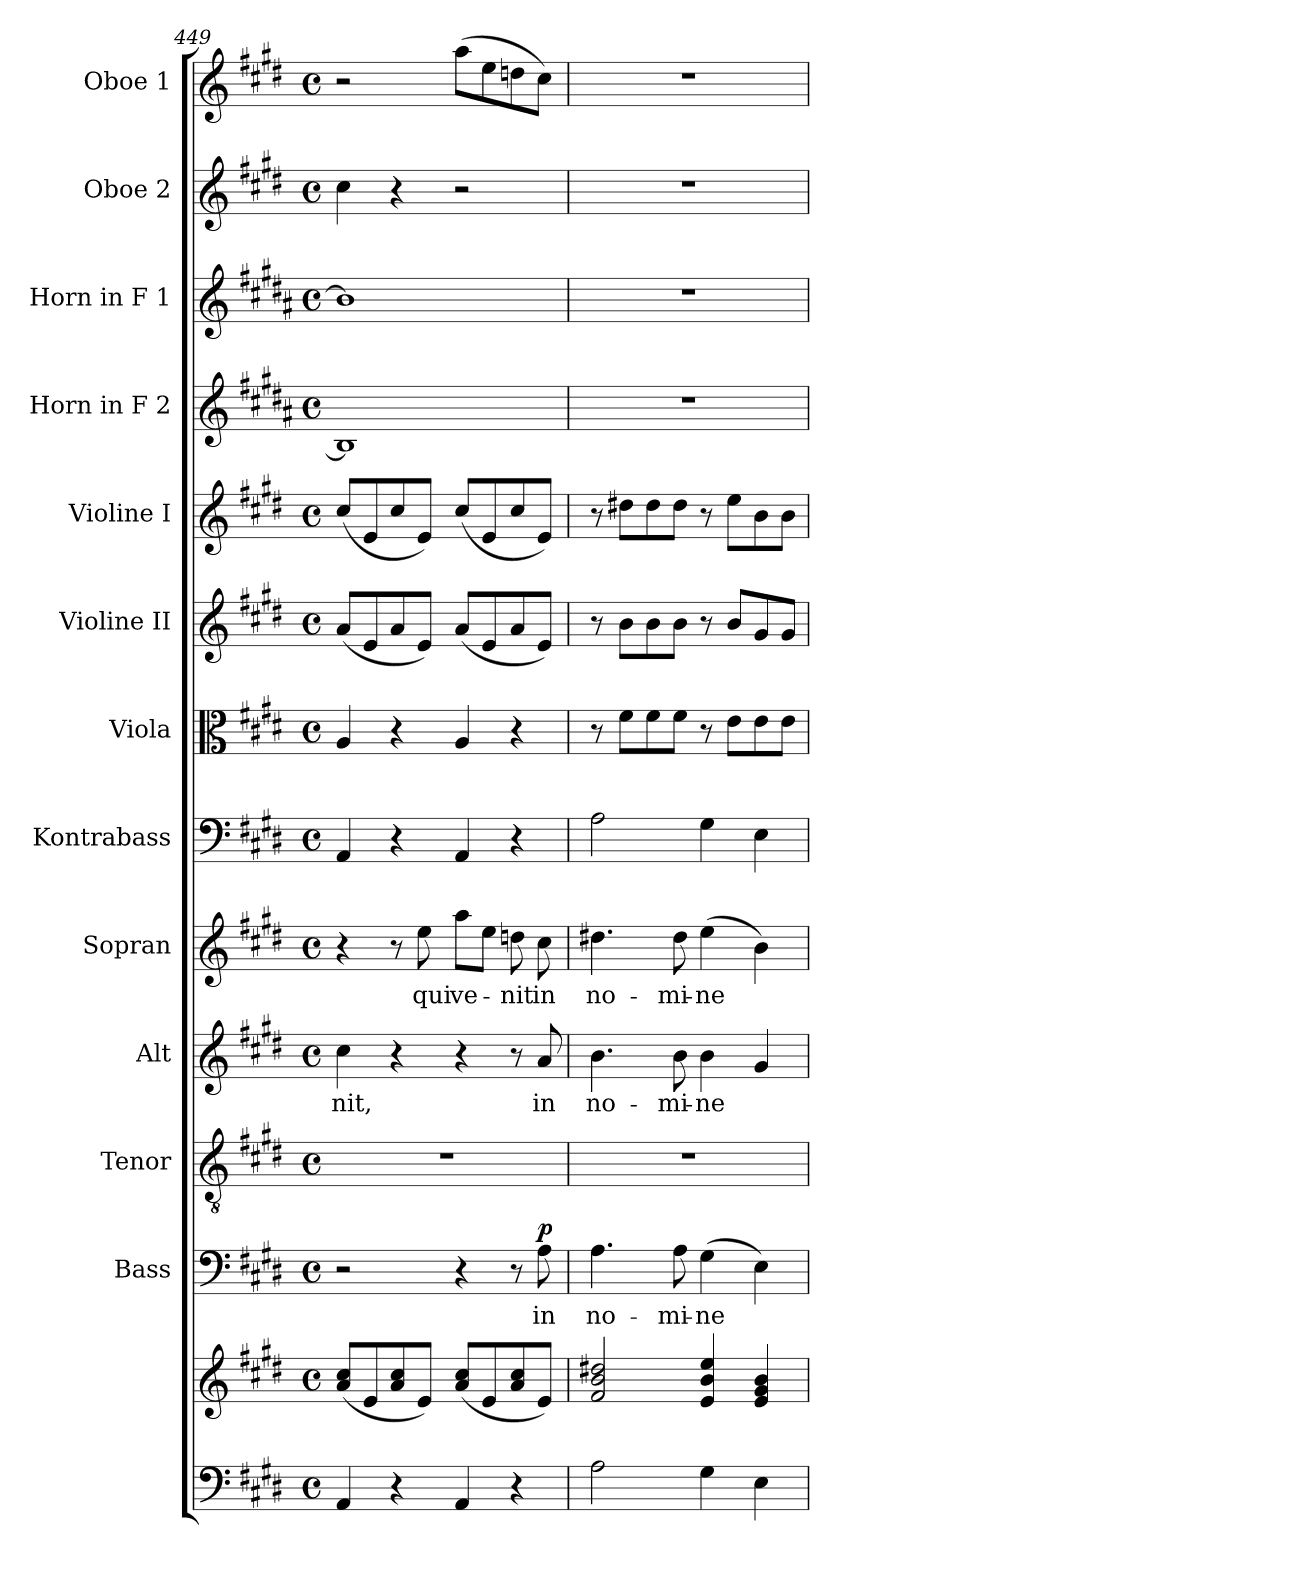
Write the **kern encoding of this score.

**kern	**kern	**kern	**text	**dynam	**kern	**kern	**text	**kern	**text	**kern	**kern	**kern	**kern	**kern	**kern	**kern	**kern
*part13	*part13	*part12	*part12	*part12	*part11	*part10	*part10	*part9	*part9	*part8	*part7	*part6	*part5	*part4	*part3	*part2	*part1
*staff14	*staff13	*staff12	*staff12	*staff12	*staff11	*staff10	*staff10	*staff9	*staff9	*staff8	*staff7	*staff6	*staff5	*staff4	*staff3	*staff2	*staff1
*	*	*I"Bass	*	*	*I"Tenor	*I"Alt	*	*I"Sopran	*	*I"Kontrabass	*I"Viola	*I"Violine II	*I"Violine I	*I"Horn in F 2	*I"Horn in F 1	*I"Oboe 2	*I"Oboe 1
*	*	*I'B.	*	*	*I'T.	*I'A.	*	*I'S.	*	*I'Kb.	*I'Vla.	*I'Vl. II	*I'Vl. I	*	*	*I'Ob.. 2	*I'Ob. 1
*clefF4	*clefG2	*clefF4	*	*	*clefGv2	*clefG2	*	*clefG2	*	*clefF4	*clefC3	*clefG2	*clefG2	*clefG2	*clefG2	*clefG2	*clefG2
*	*	*	*	*	*	*	*	*	*	*ITrd7c12	*	*	*	*ITrd4c7	*ITrd4c7	*	*
*k[f#c#g#d#]	*k[f#c#g#d#]	*k[f#c#g#d#]	*	*	*k[f#c#g#d#]	*k[f#c#g#d#]	*	*k[f#c#g#d#]	*	*k[f#c#g#d#]	*k[f#c#g#d#]	*k[f#c#g#d#]	*k[f#c#g#d#]	*k[f#c#g#d#]	*k[f#c#g#d#]	*k[f#c#g#d#]	*k[f#c#g#d#]
*E:	*E:	*E:	*	*	*E:	*E:	*	*E:	*	*E:	*E:	*E:	*E:	*E:	*E:	*E:	*E:
*M4/4	*M4/4	*M4/4	*	*	*M4/4	*M4/4	*	*M4/4	*	*M4/4	*M4/4	*M4/4	*M4/4	*M4/4	*M4/4	*M4/4	*M4/4
*met(c)	*met(c)	*met(c)	*	*	*met(c)	*met(c)	*	*met(c)	*	*met(c)	*met(c)	*met(c)	*met(c)	*met(c)	*met(c)	*met(c)	*met(c)
=449	=449	=449	=449	=449	=449	=449	=449	=449	=449	=449	=449	=449	=449	=449	=449	=449	=449
!	!	!	!	!	!	!	!LO:LY:b	!	!	!	!	!	!	!	!	!	!
4AA/	(<8a/ 8cc#/L	2r	.	.	1r	4cc#\	-nit,	4r	.	4AAA/	4A/	(<8a/L	(<8cc#/L	1E]	1e]	4cc#\	2r
.	8e/	.	.	.	.	.	.	.	.	.	.	8e/	8e/	.	.	.	.
4r	8a/ 8cc#/	.	.	.	.	4r	.	8r	.	4r	4r	8a/	8cc#/	.	.	4r	.
!	!	!	!	!	!	!	!	!	!LO:LY:b	!	!	!	!	!	!	!	!
.	8e/J)	.	.	.	.	.	.	8ee\	qui	.	.	8e/J)	8e/J)	.	.	.	.
!	!	!	!	!	!	!	!	!	!LO:LY:b	!	!	!	!	!	!	!	!
4AA/	(<8a/ 8cc#/L	4r	.	.	.	4r	.	8aa\L	ve-	4AAA/	4A/	(<8a/L	(<8cc#/L	.	.	2r	(>8aa\L
.	8e/	.	.	.	.	.	.	8ee\J	.	.	.	8e/	8e/	.	.	.	8ee\
!	!	!	!	!	!	!	!	!	!LO:LY:b	!	!	!	!	!	!	!	!
4r	8a/ 8cc#/	8r	.	.	.	8r	.	8ddn\	-nit	4r	4r	8a/	8cc#/	.	.	.	8ddn\
!	!	!	!LO:LY:b	!LO:DY:a	!	!	!LO:LY:b	!	!LO:LY:b	!	!	!	!	!	!	!	!
.	8e/J)	8A\	in	p	.	8a/	in	8cc#\	in	.	.	8e/J)	8e/J)	.	.	.	8cc#\J)
=450	=450	=450	=450	=450	=450	=450	=450	=450	=450	=450	=450	=450	=450	=450	=450	=450	=450
!	!	!	!LO:LY:b	!	!	!	!LO:LY:b	!	!LO:LY:b	!	!	!	!	!	!	!	!
2A\	2f#/ 2b/ 2dd#X/	4.A\	no-	.	1r	4.b\	no-	4.dd#X\	no-	2AA\	8r	8r	8r	1r	1r	1r	1r
.	.	.	.	.	.	.	.	.	.	.	8f#\L	8b\L	8dd#X\L	.	.	.	.
.	.	.	.	.	.	.	.	.	.	.	8f#\	8b\	8dd#\	.	.	.	.
!	!	!	!LO:LY:b	!	!	!	!LO:LY:b	!	!LO:LY:b	!	!	!	!	!	!	!	!
.	.	8A\	-mi-	.	.	8b\	-mi-	8dd#\	-mi-	.	8f#\J	8b\J	8dd#\J	.	.	.	.
!	!	!	!LO:LY:b	!	!	!	!LO:LY:b	!	!LO:LY:b	!	!	!	!	!	!	!	!
4G#\	4e/ 4b/ 4ee/	(>4G#\	-ne	.	.	4b\	-ne	(>4ee\	-ne	4GG#\	8r	8r	8r	.	.	.	.
.	.	.	.	.	.	.	.	.	.	.	8e\L	8b/L	8ee\L	.	.	.	.
4E\	4e/ 4g#/ 4b/	4E\)	.	.	.	4g#/	.	4b\)	.	4EE\	8e\	8g#/	8b\	.	.	.	.
.	.	.	.	.	.	.	.	.	.	.	8e\J	8g#/J	8b\J	.	.	.	.
=	=	=	=	=	=	=	=	=	=	=	=	=	=	=	=	=	=
*-	*-	*-	*-	*-	*-	*-	*-	*-	*-	*-	*-	*-	*-	*-	*-	*-	*-
